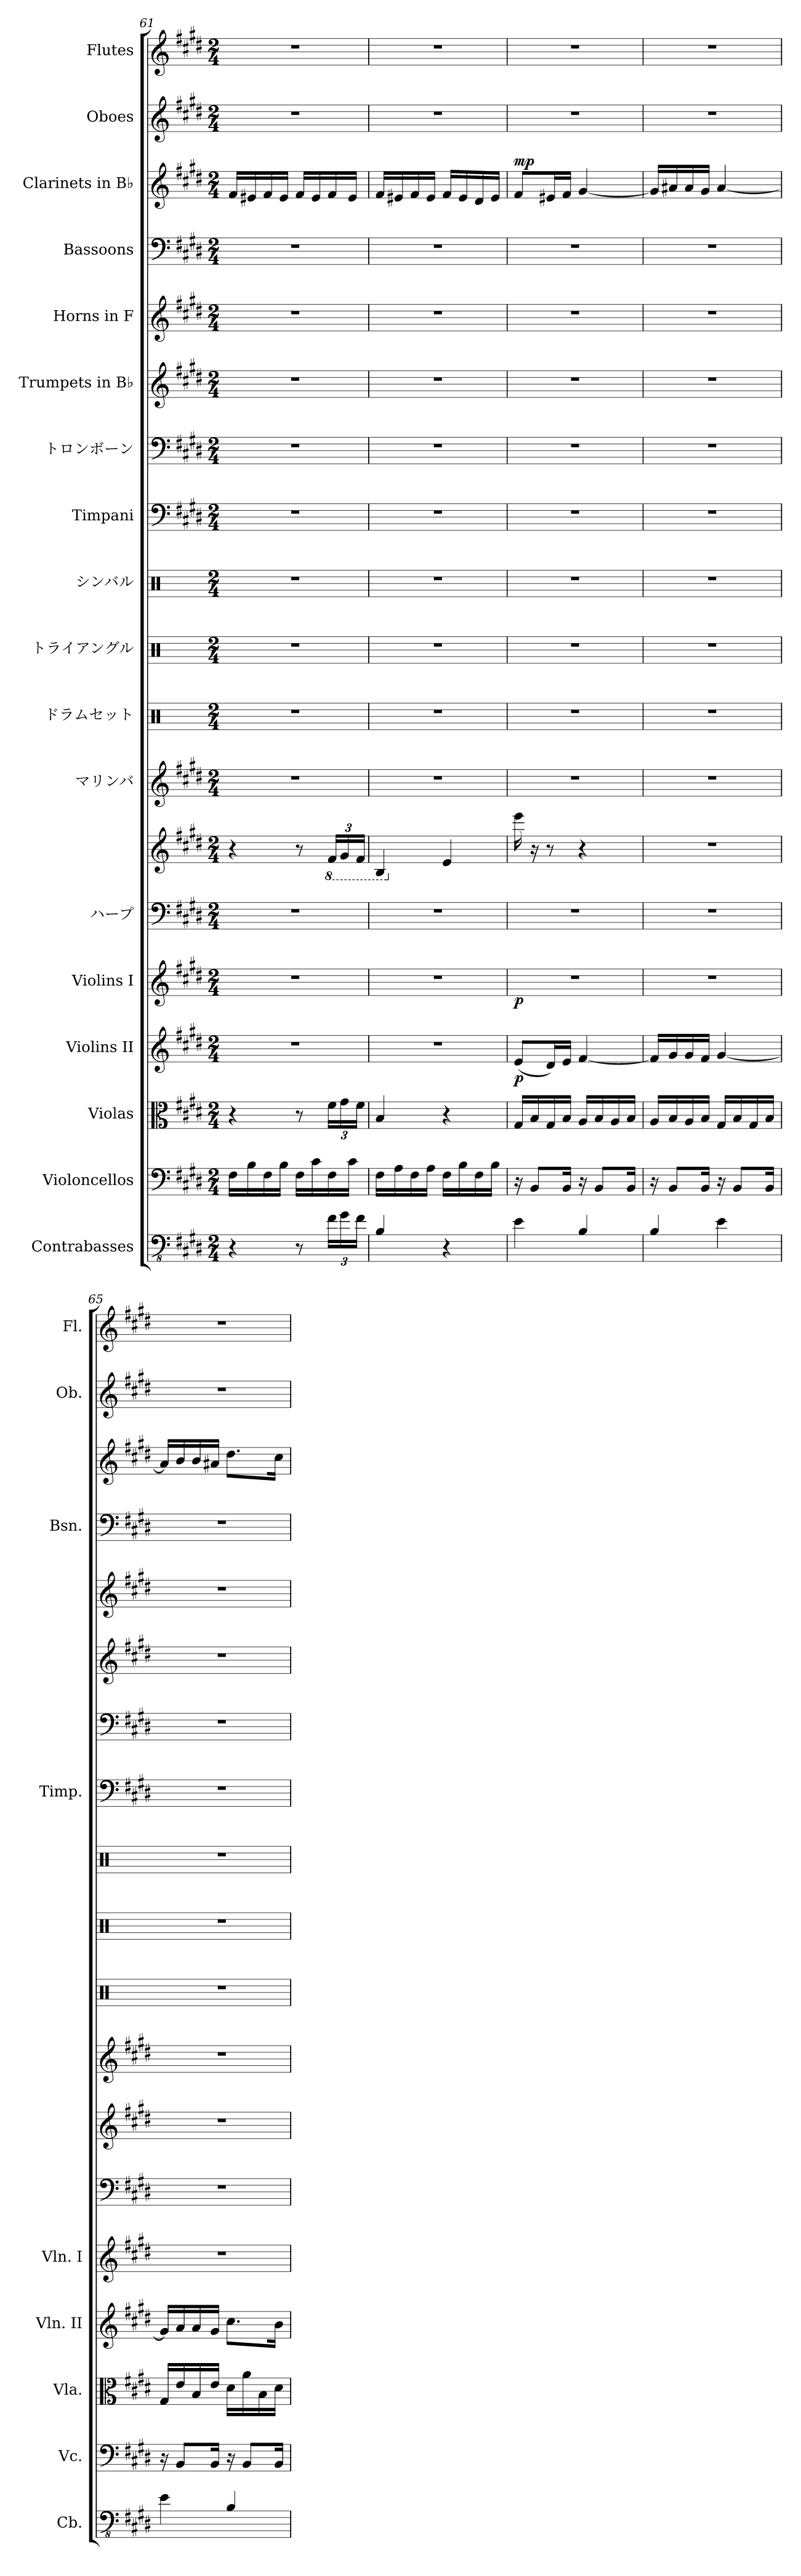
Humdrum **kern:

**kern	**kern	**kern	**kern	**dynam	**kern	**dynam	**kern	**kern	**kern	**kern	**kern	**kern	**kern	**kern	**kern	**kern	**kern	**kern	**dynam	**kern	**kern
*part18	*part17	*part16	*part15	*part15	*part14	*part14	*part13	*part13	*part12	*part11	*part10	*part9	*part8	*part7	*part6	*part5	*part4	*part3	*part3	*part2	*part1
*staff19	*staff18	*staff17	*staff16	*staff16	*staff15	*staff15	*staff14	*staff13	*staff12	*staff11	*staff10	*staff9	*staff8	*staff7	*staff6	*staff5	*staff4	*staff3	*staff3	*staff2	*staff1
*I"Contrabasses	*I"Violoncellos	*I"Violas	*I"Violins II	*	*I"Violins I	*	*I"ハープ	*	*I"マリンバ	*I"ドラムセット	*I"トライアングル	*I"シンバル	*I"Timpani	*I"トロンボーン	*I"Trumpets in B♭	*I"Horns in F	*I"Bassoons	*I"Clarinets in B♭	*	*I"Oboes	*I"Flutes
*I'Cb.	*I'Vc.	*I'Vla.	*I'Vln. II	*	*I'Vln. I	*	*	*	*	*	*	*	*I'Timp.	*	*	*	*I'Bsn.	*	*	*I'Ob.	*I'Fl.
*clefFv4	*clefF4	*clefC3	*clefG2	*	*clefG2	*	*clefF4	*clefG2	*clefG2	*clefX	*clefX	*clefX	*clefF4	*clefF4	*clefG2	*clefG2	*clefF4	*clefG2	*	*clefG2	*clefG2
*ITrd7c12	*	*	*	*	*	*	*	*	*	*	*	*	*	*	*ITrd1c2	*ITrd4c7	*	*ITrd1c2	*	*	*
*k[f#c#g#d#]	*k[f#c#g#d#]	*k[f#c#g#d#]	*k[f#c#g#d#]	*	*k[f#c#g#d#]	*	*k[f#c#g#d#]	*k[f#c#g#d#]	*k[f#c#g#d#]	*k[]	*k[]	*k[]	*k[f#c#g#d#]	*k[f#c#g#d#]	*k[f#c#]	*k[f#c#g#]	*k[f#c#g#d#]	*k[f#c#]	*	*k[f#c#g#d#]	*k[f#c#g#d#]
*M2/4	*M2/4	*M2/4	*M2/4	*	*M2/4	*	*M2/4	*M2/4	*M2/4	*M2/4	*M2/4	*M2/4	*M2/4	*M2/4	*M2/4	*M2/4	*M2/4	*M2/4	*	*M2/4	*M2/4
=61	=61	=61	=61	=61	=61	=61	=61	=61	=61	=61	=61	=61	=61	=61	=61	=61	=61	=61	=61	=61	=61
4r	16F#\LL	4r	2r	.	2r	.	2r	4r	2r	2r	2r	2r	2r	2r	2r	2r	2r	16e/LL	.	2r	2r
.	16B\	.	.	.	.	.	.	.	.	.	.	.	.	.	.	.	.	16d#X/	.	.	.
.	16F#\	.	.	.	.	.	.	.	.	.	.	.	.	.	.	.	.	16e/	.	.	.
.	16B\JJ	.	.	.	.	.	.	.	.	.	.	.	.	.	.	.	.	16d#/JJ	.	.	.
8r	16F#\LL	8r	.	.	.	.	.	8r	.	.	.	.	.	.	.	.	.	16e/LL	.	.	.
.	16c#\	.	.	.	.	.	.	.	.	.	.	.	.	.	.	.	.	16d#/	.	.	.
*Xbrackettup	*	*Xbrackettup	*	*	*	*	*	*	*	*	*	*	*	*	*	*	*	*	*	*	*
*	*	*	*	*	*	*	*	*8ba	*	*	*	*	*	*	*	*	*	*	*	*	*
*	*	*	*	*	*	*	*	*Xbrackettup	*	*	*	*	*	*	*	*	*	*	*	*	*
24FF#\LL	16F#\	24f#\LL	.	.	.	.	.	24F#/LL	.	.	.	.	.	.	.	.	.	16e/	.	.	.
24GG#\	.	24g#\	.	.	.	.	.	24G#/	.	.	.	.	.	.	.	.	.	.	.	.	.
.	16c#\JJ	.	.	.	.	.	.	.	.	.	.	.	.	.	.	.	.	16d#/JJ	.	.	.
24FF#\JJ	.	24f#\JJ	.	.	.	.	.	24F#/JJ	.	.	.	.	.	.	.	.	.	.	.	.	.
=62	=62	=62	=62	=62	=62	=62	=62	=62	=62	=62	=62	=62	=62	=62	=62	=62	=62	=62	=62	=62	=62
*	*	*	*	*	*	*	*	*	*	*	*	*	*	*	*	*	*	*	*	*	*MM25
4BBB/	16F#\LL	4B/	2r	.	2r	.	2r	4BB/	2r	2r	2r	2r	2r	2r	2r	2r	2r	16e/LL	.	2r	2r
.	16A\	.	.	.	.	.	.	.	.	.	.	.	.	.	.	.	.	16d#X/	.	.	.
.	16F#\	.	.	.	.	.	.	.	.	.	.	.	.	.	.	.	.	16e/	.	.	.
.	16A\JJ	.	.	.	.	.	.	.	.	.	.	.	.	.	.	.	.	16d#/JJ	.	.	.
*	*	*	*	*	*	*	*	*X8ba	*	*	*	*	*	*	*	*	*	*	*	*	*
4r	16F#\LL	4r	.	.	.	.	.	4e/	.	.	.	.	.	.	.	.	.	16e/LL	.	.	.
.	16B\	.	.	.	.	.	.	.	.	.	.	.	.	.	.	.	.	16d#/	.	.	.
.	16F#\	.	.	.	.	.	.	.	.	.	.	.	.	.	.	.	.	16c#/	.	.	.
.	16B\JJ	.	.	.	.	.	.	.	.	.	.	.	.	.	.	.	.	16d#/JJ	.	.	.
=63	=63	=63	=63	=63	=63	=63	=63	=63	=63	=63	=63	=63	=63	=63	=63	=63	=63	=63	=63	=63	=63
*	*	*	*	*	*	*	*	*	*	*	*	*	*	*	*	*	*	*	*	*	*MM30
!	!	!	!	!LO:DY:b	!	!LO:DY:b	!	!	!	!	!	!	!	!	!	!	!	!	!LO:DY:a	!	!
4EE\	16r	16G#/LL	(8e/L	p	2r	p	2r	16eee\	2r	2r	2r	2r	2r	2r	2r	2r	2r	8e/L	mp	2r	2r
.	8BB/L	16B/	.	.	.	.	.	16r	.	.	.	.	.	.	.	.	.	.	.	.	.
.	.	16G#/	16d#/L)	.	.	.	.	8r	.	.	.	.	.	.	.	.	.	16d#X/L	.	.	.
.	16BB/Jk	16B/JJ	16e/JJ	.	.	.	.	.	.	.	.	.	.	.	.	.	.	16e/JJ	.	.	.
4BBB/	16r	16A/LL	[4f#/	.	.	.	.	4r	.	.	.	.	.	.	.	.	.	[4f#/	.	.	.
.	8BB/L	16B/	.	.	.	.	.	.	.	.	.	.	.	.	.	.	.	.	.	.	.
.	.	16A/	.	.	.	.	.	.	.	.	.	.	.	.	.	.	.	.	.	.	.
.	16BB/Jk	16B/JJ	.	.	.	.	.	.	.	.	.	.	.	.	.	.	.	.	.	.	.
=64	=64	=64	=64	=64	=64	=64	=64	=64	=64	=64	=64	=64	=64	=64	=64	=64	=64	=64	=64	=64	=64
4BBB/	16r	16A/LL	16f#/LL]	.	2r	.	2r	2r	2r	2r	2r	2r	2r	2r	2r	2r	2r	16f#/LL]	.	2r	2r
.	8BB/L	16B/	16g#/	.	.	.	.	.	.	.	.	.	.	.	.	.	.	16g#X/	.	.	.
.	.	16A/	16g#/	.	.	.	.	.	.	.	.	.	.	.	.	.	.	16g#/	.	.	.
.	16BB/Jk	16B/JJ	16f#/JJ	.	.	.	.	.	.	.	.	.	.	.	.	.	.	16f#/JJ	.	.	.
4EE\	16r	16G#/LL	[4g#/	.	.	.	.	.	.	.	.	.	.	.	.	.	.	[4g#/	.	.	.
.	8BB/L	16B/	.	.	.	.	.	.	.	.	.	.	.	.	.	.	.	.	.	.	.
.	.	16G#/	.	.	.	.	.	.	.	.	.	.	.	.	.	.	.	.	.	.	.
.	16BB/Jk	16B/JJ	.	.	.	.	.	.	.	.	.	.	.	.	.	.	.	.	.	.	.
=65	=65	=65	=65	=65	=65	=65	=65	=65	=65	=65	=65	=65	=65	=65	=65	=65	=65	=65	=65	=65	=65
4EE\	16r	16G#/LL	16g#/LL]	.	2r	.	2r	2r	2r	2r	2r	2r	2r	2r	2r	2r	2r	16g#/LL]	.	2r	2r
.	8BB/L	16e/	16a/	.	.	.	.	.	.	.	.	.	.	.	.	.	.	16a/	.	.	.
.	.	16B/	16a/	.	.	.	.	.	.	.	.	.	.	.	.	.	.	16a/	.	.	.
.	16BB/Jk	16e/JJ	16g#/JJ	.	.	.	.	.	.	.	.	.	.	.	.	.	.	16g#X/JJ	.	.	.
4BBB/	16r	16d#\LL	8.cc#\L	.	.	.	.	.	.	.	.	.	.	.	.	.	.	8.cc#\L	.	.	.
.	8BB/L	16a\	.	.	.	.	.	.	.	.	.	.	.	.	.	.	.	.	.	.	.
.	.	16B\	.	.	.	.	.	.	.	.	.	.	.	.	.	.	.	.	.	.	.
.	16BB/Jk	16d#\JJ	16b\Jk	.	.	.	.	.	.	.	.	.	.	.	.	.	.	16b\Jk	.	.	.
=	=	=	=	=	=	=	=	=	=	=	=	=	=	=	=	=	=	=	=	=	=
*-	*-	*-	*-	*-	*-	*-	*-	*-	*-	*-	*-	*-	*-	*-	*-	*-	*-	*-	*-	*-	*-
